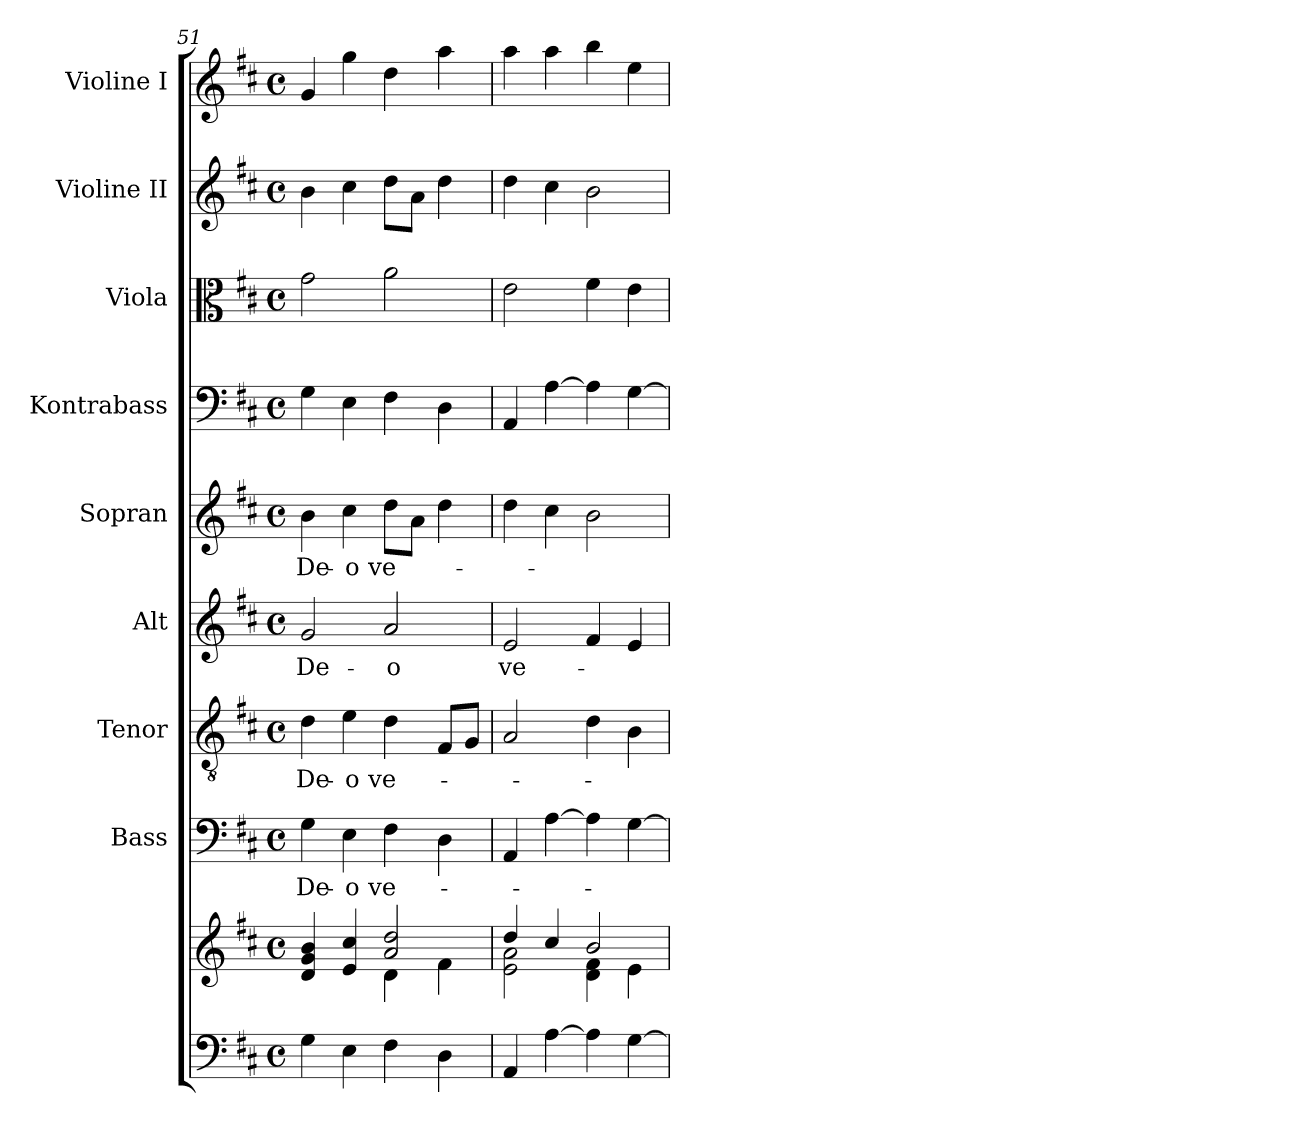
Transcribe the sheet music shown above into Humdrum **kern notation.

**kern	**kern	**kern	**text	**kern	**text	**kern	**text	**kern	**text	**kern	**kern	**kern	**kern
*part9	*part9	*part8	*part8	*part7	*part7	*part6	*part6	*part5	*part5	*part4	*part3	*part2	*part1
*staff10	*staff9	*staff8	*staff8	*staff7	*staff7	*staff6	*staff6	*staff5	*staff5	*staff4	*staff3	*staff2	*staff1
*	*	*I"Bass	*	*I"Tenor	*	*I"Alt	*	*I"Sopran	*	*I"Kontrabass	*I"Viola	*I"Violine II	*I"Violine I
*	*	*I'B.	*	*I'T.	*	*I'A.	*	*I'S.	*	*I'Kb.	*I'Vla.	*I'Vl. II	*I'Vl. I
*clefF4	*clefG2	*clefF4	*	*clefGv2	*	*clefG2	*	*clefG2	*	*clefF4	*clefC3	*clefG2	*clefG2
*	*	*	*	*	*	*	*	*	*	*ITrd7c12	*	*	*
*k[f#c#]	*k[f#c#]	*k[f#c#]	*	*k[f#c#]	*	*k[f#c#]	*	*k[f#c#]	*	*k[f#c#]	*k[f#c#]	*k[f#c#]	*k[f#c#]
*D:	*D:	*D:	*	*D:	*	*D:	*	*D:	*	*D:	*D:	*D:	*D:
*M4/4	*M4/4	*M4/4	*	*M4/4	*	*M4/4	*	*M4/4	*	*M4/4	*M4/4	*M4/4	*M4/4
*met(c)	*met(c)	*met(c)	*	*met(c)	*	*met(c)	*	*met(c)	*	*met(c)	*met(c)	*met(c)	*met(c)
=51	=51	=51	=51	=51	=51	=51	=51	=51	=51	=51	=51	=51	=51
*	*^	*	*	*	*	*	*	*	*	*	*	*	*
!	!	!	!	!LO:LY:b	!	!LO:LY:b	!	!LO:LY:b	!	!LO:LY:b	!	!	!	!
4G\	4d/ 4g/ 4b/	2ryy	4G\	De-	4d\	De-	2g/	De-	4b\	De-	4GG\	2g\	4b\	4g/
!	!	!	!	!LO:LY:b	!	!LO:LY:b	!	!	!	!LO:LY:b	!	!	!	!
4E\	4e/ 4cc#/	.	4E\	-o	4e\	-o	.	.	4cc#\	-o	4EE\	.	4cc#\	4gg\
!	!	!	!	!LO:LY:b	!	!LO:LY:b	!	!LO:LY:b	!	!LO:LY:b	!	!	!	!
4F#\	2a/ 2dd/	4d\	4F#\	ve-	4d\	ve-	2a/	-o	8dd\L	ve-	4FF#\	2a\	8dd\L	4dd\
.	.	.	.	.	.	.	.	.	8a\J	.	.	.	8a\J	.
4D\	.	4f#\	4D\	.	8F#/L	.	.	.	4dd\	.	4DD\	.	4dd\	4aa\
.	.	.	.	.	8G/J	.	.	.	.	.	.	.	.	.
=52	=52	=52	=52	=52	=52	=52	=52	=52	=52	=52	=52	=52	=52	=52
!	!	!	!	!	!	!	!	!LO:LY:b	!	!	!	!	!	!
4AA/	4dd/	2e\ 2a\	4AA/	.	2A/	.	2e/	ve-	4dd\	.	4AAA/	2e\	4dd\	4aa\
[4A\	4cc#/	.	[4A\	.	.	.	.	.	4cc#\	.	[4AA\	.	4cc#\	4aa\
4A\]	2b/	4d\ 4f#\	4A\]	.	4d\	.	4f#/	.	2b\	.	4AA\]	4f#\	2b\	4bb\
[4G\	.	4e\	[4G\	.	4B\	.	4e/	.	.	.	[4GG\	4e\	.	4ee\
*	*v	*v	*	*	*	*	*	*	*	*	*	*	*	*
=	=	=	=	=	=	=	=	=	=	=	=	=	=
*-	*-	*-	*-	*-	*-	*-	*-	*-	*-	*-	*-	*-	*-
